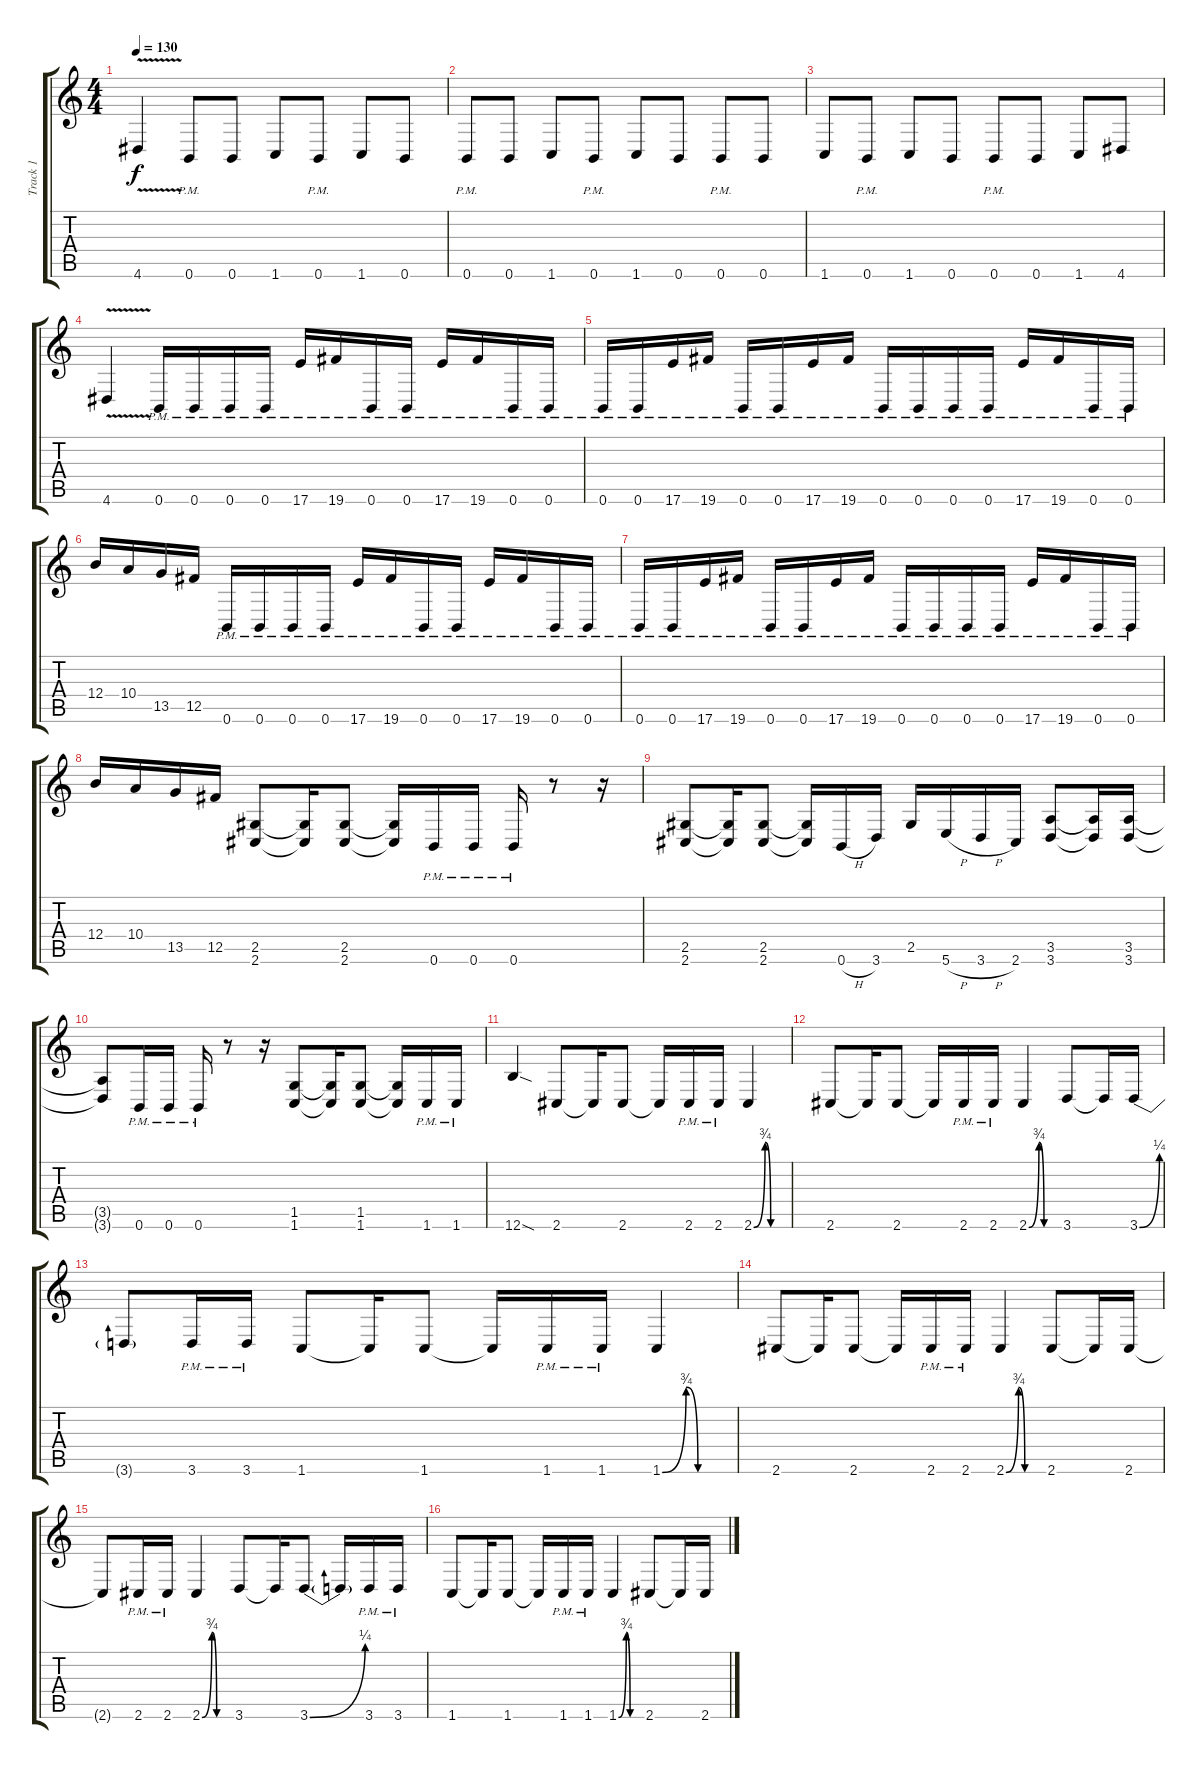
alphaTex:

\track ("Track 1" "Track 1") {instrument distortionguitar}
\staff {score tabs}
\tuning (Db4 Ab3 E3 B2 Gb2 B1) {hide}
\ts (4 4)
\tempo 130
\clef g2
\ks c
4.6{v}.4{dy f} 0.6{pm}.8 0.6.8 1.6.8 0.6{pm}.8 1.6.8 0.6.8 |
0.6{pm}.8 0.6.8 1.6.8 0.6{pm}.8 1.6.8 0.6.8 0.6{pm}.8 0.6.8 |
1.6.8 0.6{pm}.8 1.6.8 0.6.8 0.6{pm}.8 0.6.8 1.6.8 4.6.8 |
4.6{v}.4 0.6{pm}.16 0.6{pm}.16 0.6{pm}.16 0.6{pm}.16 17.6{pm}.16 19.6{pm}.16 0.6{pm}.16 0.6{pm}.16 17.6{pm}.16 19.6{pm}.16 0.6{pm}.16 0.6{pm}.16 |
0.6{pm}.16 0.6{pm}.16 17.6{pm}.16 19.6{pm}.16 0.6{pm}.16 0.6{pm}.16 17.6{pm}.16 19.6{pm}.16 0.6{pm}.16 0.6{pm}.16 0.6{pm}.16 0.6{pm}.16 17.6{pm}.16 19.6{pm}.16 0.6{pm}.16 0.6{pm}.16 |
12.4.16 10.4.16 13.5.16 12.5.16 0.6{pm}.16 0.6{pm}.16 0.6{pm}.16 0.6{pm}.16 17.6{pm}.16 19.6{pm}.16 0.6{pm}.16 0.6{pm}.16 17.6{pm}.16 19.6{pm}.16 0.6{pm}.16 0.6{pm}.16 |
0.6{pm}.16 0.6{pm}.16 17.6{pm}.16 19.6{pm}.16 0.6{pm}.16 0.6{pm}.16 17.6{pm}.16 19.6{pm}.16 0.6{pm}.16 0.6{pm}.16 0.6{pm}.16 0.6{pm}.16 17.6{pm}.16 19.6{pm}.16 0.6{pm}.16 0.6{pm}.16 |
12.4.16 10.4.16 13.5.16 12.5.16 (2.5 2.6).8 (2.5{t} 2.6{t}).16 (2.5 2.6).8 (2.5{t} 2.6{t}).16 0.6{pm}.16 0.6{pm}.16 0.6{pm}.16 r.8 r.16 |
(2.5 2.6).8 (2.5{t} 2.6{t}).16 (2.5 2.6).8 (2.5{t} 2.6{t}).16 0.6{h}.16 3.6.16 2.5.16 5.6{h}.16 3.6{h}.16 2.6.16 (3.5 3.6).8 (3.5{t} 3.6{t}).16 (3.5 3.6).16 |
(3.5{t} 3.6{t}).8 0.6{pm}.16 0.6{pm}.16 0.6{pm}.16 r.8 r.16 (1.5 1.6).8 (1.5{t} 1.6{t}).16 (1.5 1.6).8 (1.5{t} 1.6{t}).16 1.6{pm}.16 1.6{pm}.16 |
12.6{sod}.4 2.6.8 2.6{t}.16 2.6.8 2.6{t}.16 2.6{pm}.16 2.6{pm}.16 2.6{be (custom 0 0 20 3 30 0 60 0)}.4 |
2.6.8 2.6{t}.16 2.6.8 2.6{t}.16 2.6{pm}.16 2.6{pm}.16 2.6{be (custom 0 0 20 3 30 0 60 0)}.4 3.6.8 3.6{t}.16 3.6{be (bend 0 0 60 1)}.16 |
3.6{t}.8 3.6{pm}.16 3.6{pm}.16 1.6.8 1.6{t}.16 1.6.8 1.6{t}.16 1.6{pm}.16 1.6{pm}.16 1.6{be (custom 0 0 20 3 30 0 60 0)}.4 |
2.6.8 2.6{t}.16 2.6.8 2.6{t}.16 2.6{pm}.16 2.6{pm}.16 2.6{be (custom 0 0 20 3 30 0 60 0)}.4 2.6.8 2.6{t}.16 2.6.16 |
2.6{t}.8 2.6{pm}.16 2.6{pm}.16 2.6{be (custom 0 0 20 3 30 0 60 0)}.4 3.6.8 3.6{t}.16 3.6{be (bend 0 0 60 1)}.8 3.6{t}.16 3.6{pm}.16 3.6{pm}.16 |
1.6.8 1.6{t}.16 1.6.8 1.6{t}.16 1.6{pm}.16 1.6{pm}.16 1.6{be (custom 0 0 20 3 30 0 60 0)}.4 2.6.8 2.6{t}.16 2.6.16
